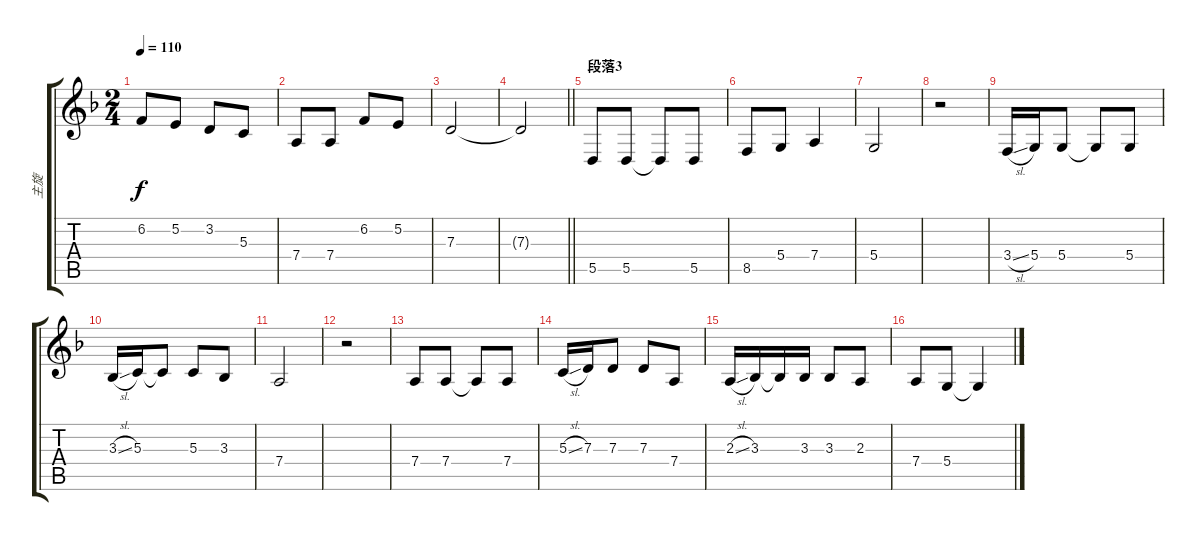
\track ("主旋" "主旋") {instrument tangoaccordion}
\staff {score tabs}
\tuning (E4 B3 G3 D3 A2 E2) {hide}
\ts (2 4)
\tempo 110
\clef g2
\ks dminor
6.2.8{dy f} 5.2.8 3.2.8 5.3.8 |
7.4.8 7.4.8 6.2.8 5.2.8 |
7.3.2 |
\barLineRight lightlight
7.3{t}.2 |
\section ("" "段落3")
5.5.8 5.5.8 5.5{t}.8 5.5.8 |
8.5.8 5.4.8 7.4.4 |
5.4.2 |
r.2 |
3.4{sl}.16 5.4.16 5.4.8 5.4{t}.8 5.4.8 |
3.3{sl}.16 5.3.16 5.3{t}.8 5.3.8 3.3.8 |
7.4.2 |
r.2 |
7.4.8 7.4.8 7.4{t}.8 7.4.8 |
5.3{sl}.16 7.3.16 7.3.8 7.3.8 7.4.8 |
2.3{sl}.16 3.3.16 3.3{t}.16 3.3.16 3.3.8 2.3.8 |
7.4.8 5.4.8 5.4{t}.4
